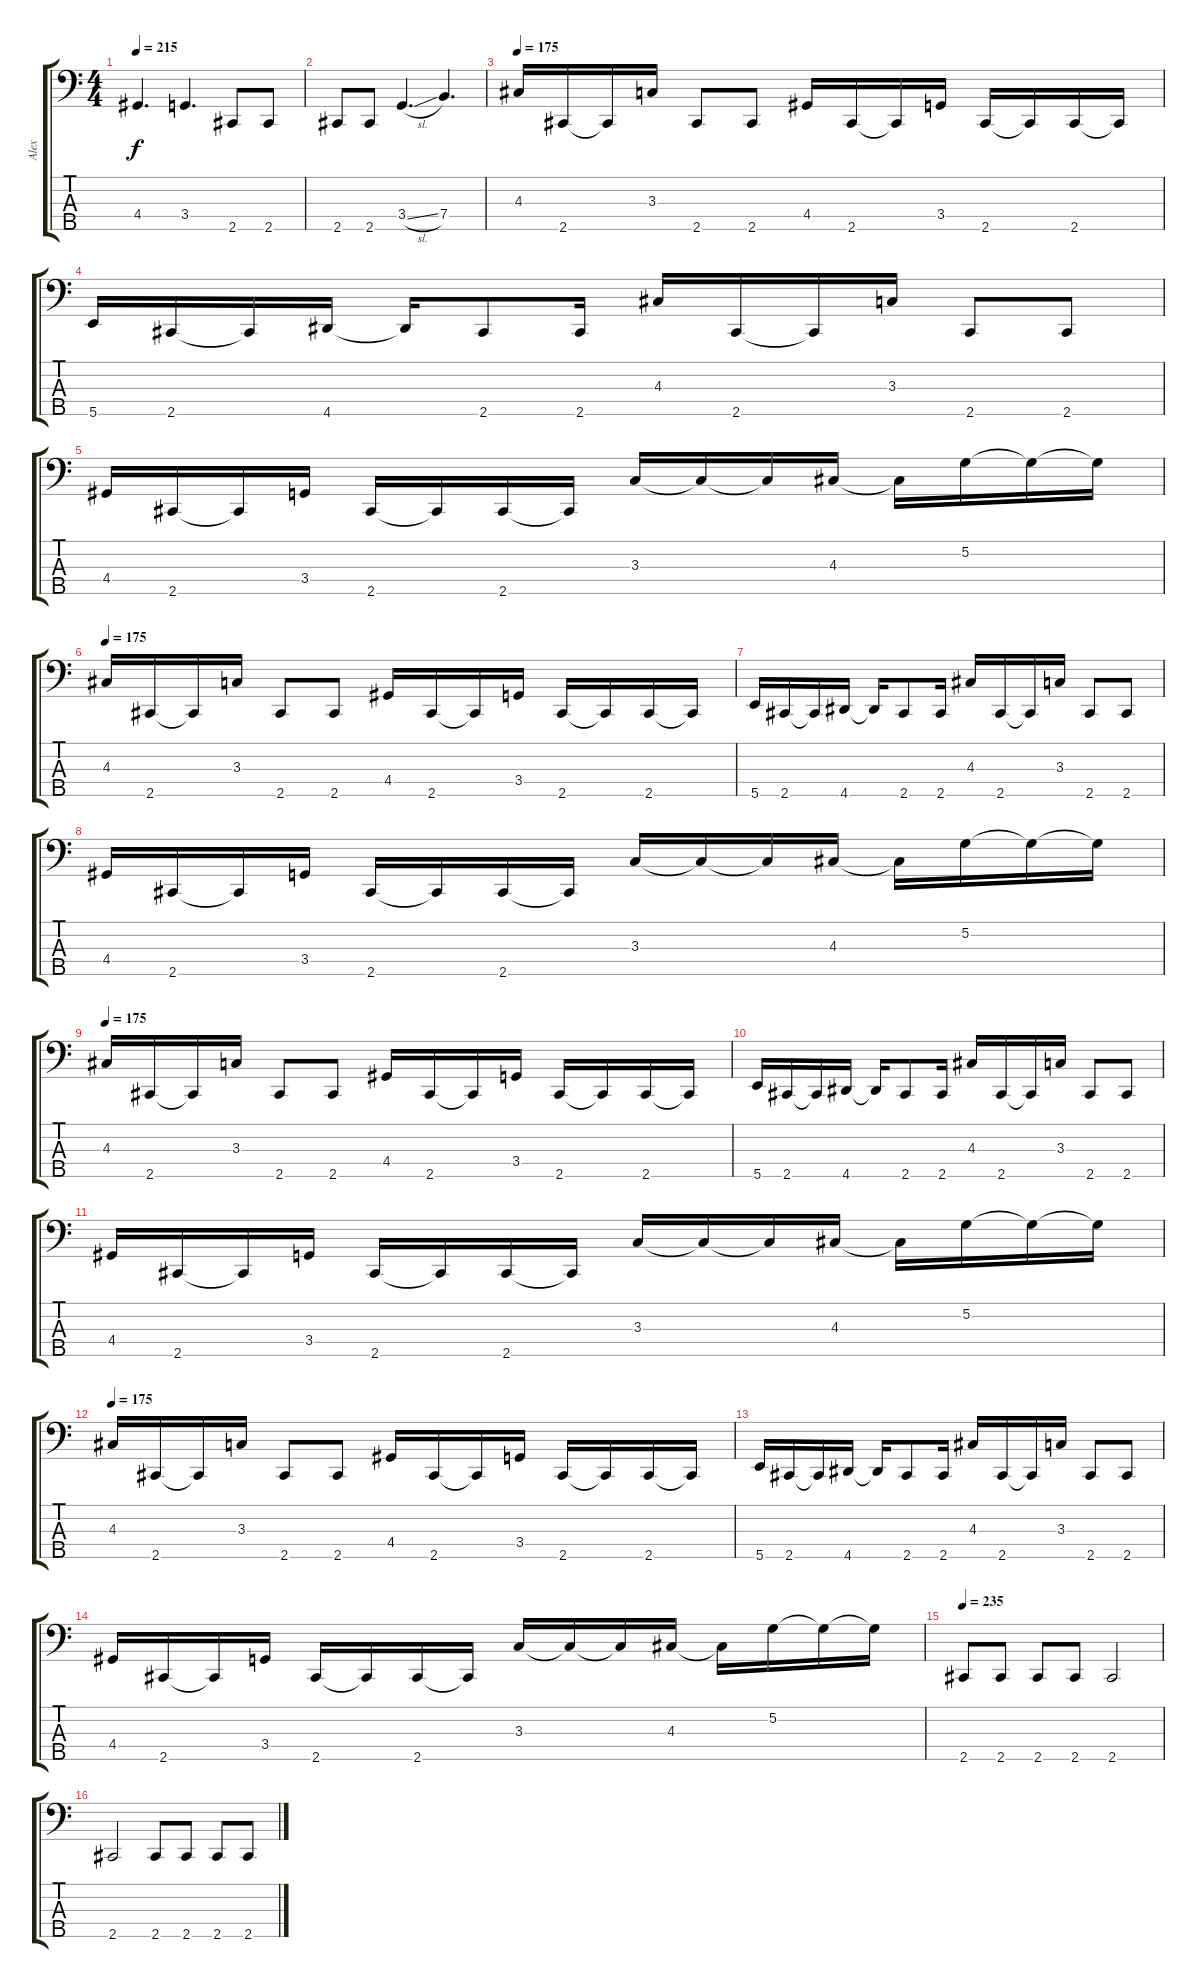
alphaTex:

\track ("Alex" "Alex") {instrument electricbasspick}
\staff {score tabs}
\tuning (G2 D2 A1 E1 B0) {hide}
\ts (4 4)
\tempo 215
\clef f4
\ks c
4.4.4{d dy f} 3.4.4{d} 2.5.8 2.5.8 |
2.5.8 2.5.8 3.4{sl}.4{d} 7.4.4{d} |
\tempo 175
4.3.16 2.5.16 2.5{t}.16 3.3.16 2.5.8 2.5.8 4.4.16 2.5.16 2.5{t}.16 3.4.16 2.5.16 2.5{t}.16 2.5.16 2.5{t}.16 |
5.5.16 2.5.16 2.5{t}.16 4.5.16 4.5{t}.16 2.5.8 2.5.16 4.3.16 2.5.16 2.5{t}.16 3.3.16 2.5.8 2.5.8 |
4.4.16 2.5.16 2.5{t}.16 3.4.16 2.5.16 2.5{t}.16 2.5.16 2.5{t}.16 3.3.16 3.3{t}.16 3.3{t}.16 4.3.16 4.3{t}.16 5.2.16 5.2{t}.16 5.2{t}.16 |
\tempo 175
4.3.16 2.5.16 2.5{t}.16 3.3.16 2.5.8 2.5.8 4.4.16 2.5.16 2.5{t}.16 3.4.16 2.5.16 2.5{t}.16 2.5.16 2.5{t}.16 |
5.5.16 2.5.16 2.5{t}.16 4.5.16 4.5{t}.16 2.5.8 2.5.16 4.3.16 2.5.16 2.5{t}.16 3.3.16 2.5.8 2.5.8 |
4.4.16 2.5.16 2.5{t}.16 3.4.16 2.5.16 2.5{t}.16 2.5.16 2.5{t}.16 3.3.16 3.3{t}.16 3.3{t}.16 4.3.16 4.3{t}.16 5.2.16 5.2{t}.16 5.2{t}.16 |
\tempo 175
4.3.16 2.5.16 2.5{t}.16 3.3.16 2.5.8 2.5.8 4.4.16 2.5.16 2.5{t}.16 3.4.16 2.5.16 2.5{t}.16 2.5.16 2.5{t}.16 |
5.5.16 2.5.16 2.5{t}.16 4.5.16 4.5{t}.16 2.5.8 2.5.16 4.3.16 2.5.16 2.5{t}.16 3.3.16 2.5.8 2.5.8 |
4.4.16 2.5.16 2.5{t}.16 3.4.16 2.5.16 2.5{t}.16 2.5.16 2.5{t}.16 3.3.16 3.3{t}.16 3.3{t}.16 4.3.16 4.3{t}.16 5.2.16 5.2{t}.16 5.2{t}.16 |
\tempo 175
4.3.16 2.5.16 2.5{t}.16 3.3.16 2.5.8 2.5.8 4.4.16 2.5.16 2.5{t}.16 3.4.16 2.5.16 2.5{t}.16 2.5.16 2.5{t}.16 |
5.5.16 2.5.16 2.5{t}.16 4.5.16 4.5{t}.16 2.5.8 2.5.16 4.3.16 2.5.16 2.5{t}.16 3.3.16 2.5.8 2.5.8 |
4.4.16 2.5.16 2.5{t}.16 3.4.16 2.5.16 2.5{t}.16 2.5.16 2.5{t}.16 3.3.16 3.3{t}.16 3.3{t}.16 4.3.16 4.3{t}.16 5.2.16 5.2{t}.16 5.2{t}.16 |
\tempo 235
2.5.8 2.5.8 2.5.8 2.5.8 2.5.2 |
2.5.2 2.5.8 2.5.8 2.5.8 2.5.8
